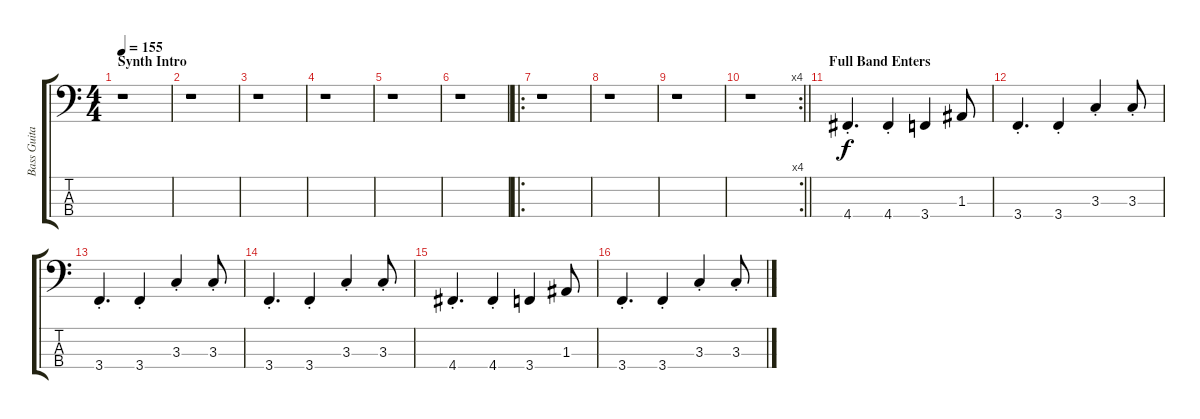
\track ("Bass Guitar" "Bass Guita") {instrument electricbassfinger}
\staff {score tabs}
\tuning (G2 D2 A1 D1) {hide}
\ts (4 4)
\section ("" "Synth Intro")
\tempo 155
\clef f4
\ks c
r.1{dy f instrument electricbassfinger} |
r.1 |
r.1 |
r.1 |
r.1 |
r.1 |
\ro
r.1 |
r.1 |
r.1 |
\rc 4
\barLineRight lightlight
r.1 |
\section ("" "Full Band Enters")
4.4{st}.4{d} 4.4{st}.4 3.4.4 1.3.8 |
3.4{st}.4{d} 3.4{st}.4 3.3{st}.4 3.3{st}.8 |
3.4{st}.4{d} 3.4{st}.4 3.3{st}.4 3.3{st}.8 |
3.4{st}.4{d} 3.4{st}.4 3.3{st}.4 3.3{st}.8 |
4.4{st}.4{d} 4.4{st}.4 3.4.4 1.3.8 |
3.4{st}.4{d} 3.4{st}.4 3.3{st}.4 3.3{st}.8
